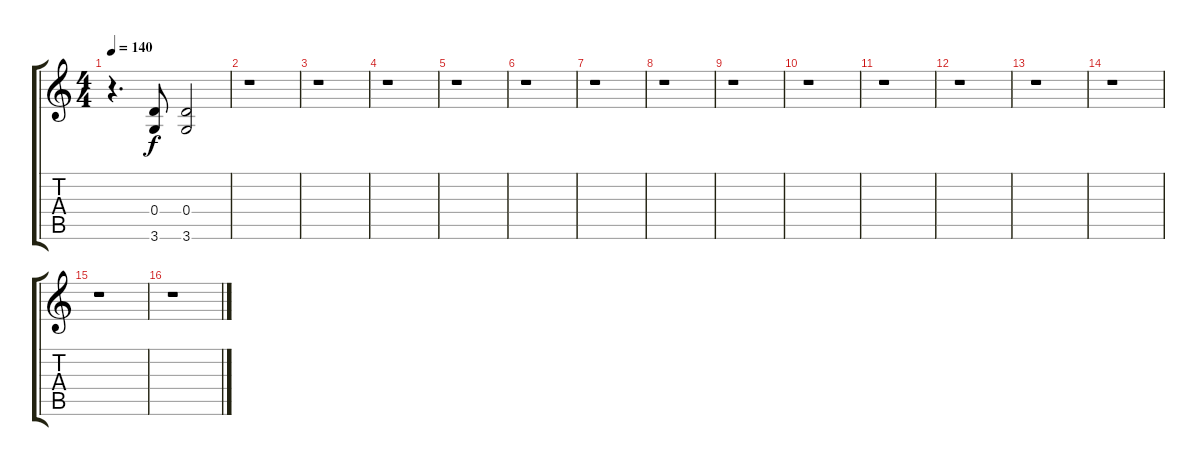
\track "" {instrument distortionguitar}
\staff {score tabs}
\tuning (E4 B3 G3 D3 A2 E2) {hide}
\ts (4 4)
\tempo 140
\clef g2
\ks c
r.4{d dy f} (0.4 3.6).8 (0.4 3.6).2 |
r.1 |
r.1 |
r.1 |
r.1 |
r.1 |
r.1 |
r.1 |
r.1 |
r.1 |
r.1 |
r.1 |
r.1 |
r.1 |
r.1 |
r.1
